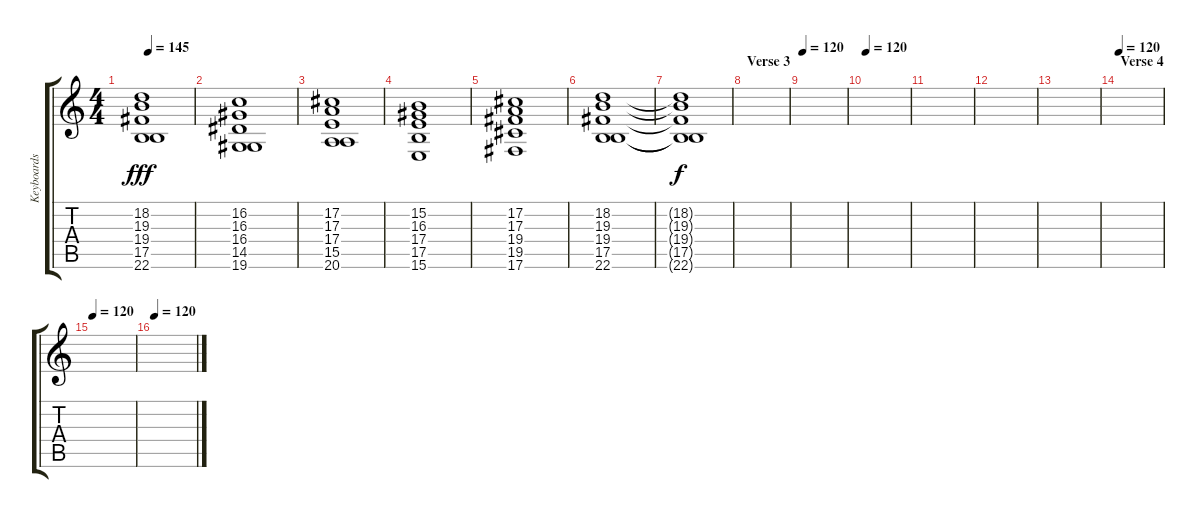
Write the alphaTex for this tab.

\track ("Keyboards 3" "Keyboards ") {instrument stringensemble1}
\staff {score tabs}
\tuning (Db4 Ab3 E3 B2 Gb2 Db2) {hide}
\ts (4 4)
\tempo 145
\clef g2
\ks c
(18.2 19.3 19.4 17.5 22.6).1{dy fff} |
(16.2 16.3 16.4 14.5 19.6).1 |
(17.2 17.3 17.4 15.5 20.6).1 |
(15.2 16.3 17.4 17.5 15.6).1 |
(17.2 17.3 19.4 19.5 17.6).1 |
(18.2 19.3 19.4 17.5 22.6).1 |
(18.2{t} 19.3{t} 19.4{t} 17.5{t} 22.6{t}).1{dy f} |
\section ("" "Verse 3")
|
\tempo 120
|
\tempo 120
|
|
|
|
\section ("" "Verse 4")
\tempo 120
|
\tempo 120
|
\tempo 120
